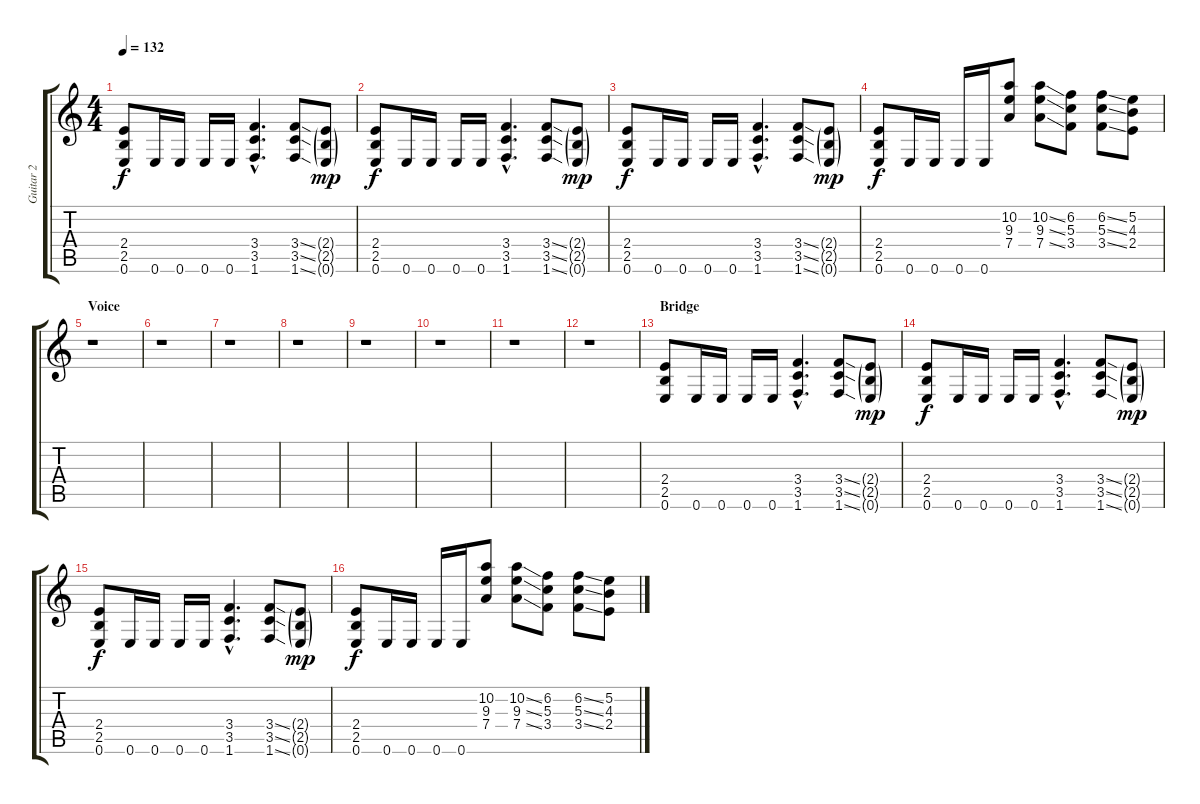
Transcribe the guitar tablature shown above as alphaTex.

\track ("Guitar 2" "Guitar 2") {instrument distortionguitar}
\staff {score tabs}
\tuning (E4 B3 G3 D3 A2 E2) {hide}
\ts (4 4)
\tempo 132
\clef g2
\ks c
(2.4 2.5 0.6).8{dy f} 0.6.16 0.6.16 0.6.16 0.6.16 (3.4{hac} 3.5{hac} 1.6{hac}).4{d} (3.4{ss} 3.5{ss} 1.6{ss}).8 (2.4{g} 2.5{g} 0.6{g}).8{dy mp} |
(2.4 2.5 0.6).8{dy f} 0.6.16 0.6.16 0.6.16 0.6.16 (3.4{hac} 3.5{hac} 1.6{hac}).4{d} (3.4{ss} 3.5{ss} 1.6{ss}).8 (2.4{g} 2.5{g} 0.6{g}).8{dy mp} |
(2.4 2.5 0.6).8{dy f} 0.6.16 0.6.16 0.6.16 0.6.16 (3.4{hac} 3.5{hac} 1.6{hac}).4{d} (3.4{ss} 3.5{ss} 1.6{ss}).8 (2.4{g} 2.5{g} 0.6{g}).8{dy mp} |
(2.4 2.5 0.6).8{dy f} 0.6.16 0.6.16 0.6.16 0.6.16 (10.2 9.3 7.4).8 (10.2{ss} 9.3{ss} 7.4{ss}).8 (6.2 5.3 3.4).8 (6.2{ss} 5.3{ss} 3.4{ss}).8 (5.2 4.3 2.4).8 |
\section ("" "Voice")
r.1 |
r.1 |
r.1 |
r.1 |
r.1 |
r.1 |
r.1 |
r.1 |
\section ("" "Bridge")
(2.4 2.5 0.6).8 0.6.16 0.6.16 0.6.16 0.6.16 (3.4{hac} 3.5{hac} 1.6{hac}).4{d} (3.4{ss} 3.5{ss} 1.6{ss}).8 (2.4{g} 2.5{g} 0.6{g}).8{dy mp} |
(2.4 2.5 0.6).8{dy f} 0.6.16 0.6.16 0.6.16 0.6.16 (3.4{hac} 3.5{hac} 1.6{hac}).4{d} (3.4{ss} 3.5{ss} 1.6{ss}).8 (2.4{g} 2.5{g} 0.6{g}).8{dy mp} |
(2.4 2.5 0.6).8{dy f} 0.6.16 0.6.16 0.6.16 0.6.16 (3.4{hac} 3.5{hac} 1.6{hac}).4{d} (3.4{ss} 3.5{ss} 1.6{ss}).8 (2.4{g} 2.5{g} 0.6{g}).8{dy mp} |
(2.4 2.5 0.6).8{dy f} 0.6.16 0.6.16 0.6.16 0.6.16 (10.2 9.3 7.4).8 (10.2{ss} 9.3{ss} 7.4{ss}).8 (6.2 5.3 3.4).8 (6.2{ss} 5.3{ss} 3.4{ss}).8 (5.2 4.3 2.4).8
